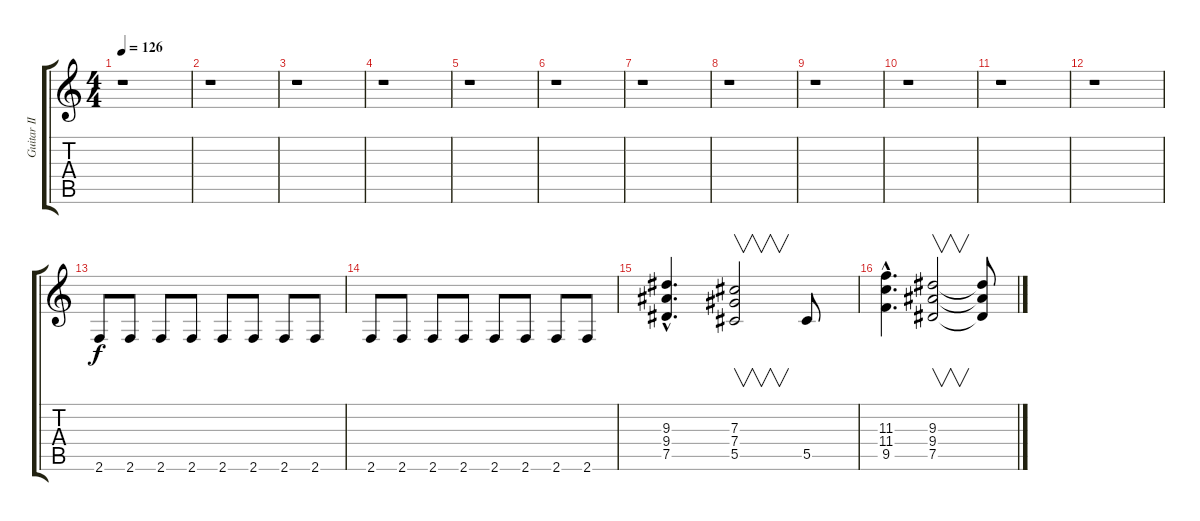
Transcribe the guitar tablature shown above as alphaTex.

\track ("Guitar II" "Guitar II") {instrument overdrivenguitar}
\staff {score tabs}
\tuning (Eb4 Bb3 Gb3 Db3 Ab2 Eb2) {hide}
\ts (4 4)
\tempo 126
\clef g2
\ks c
r.1{dy f} |
r.1 |
r.1 |
r.1 |
r.1 |
r.1 |
r.1 |
r.1 |
r.1 |
r.1 |
r.1 |
r.1 |
2.6.8 2.6.8 2.6.8 2.6.8 2.6.8 2.6.8 2.6.8 2.6.8 |
2.6.8 2.6.8 2.6.8 2.6.8 2.6.8 2.6.8 2.6.8 2.6.8 |
(9.3{hac} 9.4{hac} 7.5{hac}).4{d} (7.3 7.4 5.5).2{v} 5.5.8 |
(11.3{hac} 11.4{hac} 9.5{hac}).4{d} (9.3 9.4 7.5).2{v} (9.3{t} 9.4{t} 7.5{t}).8
